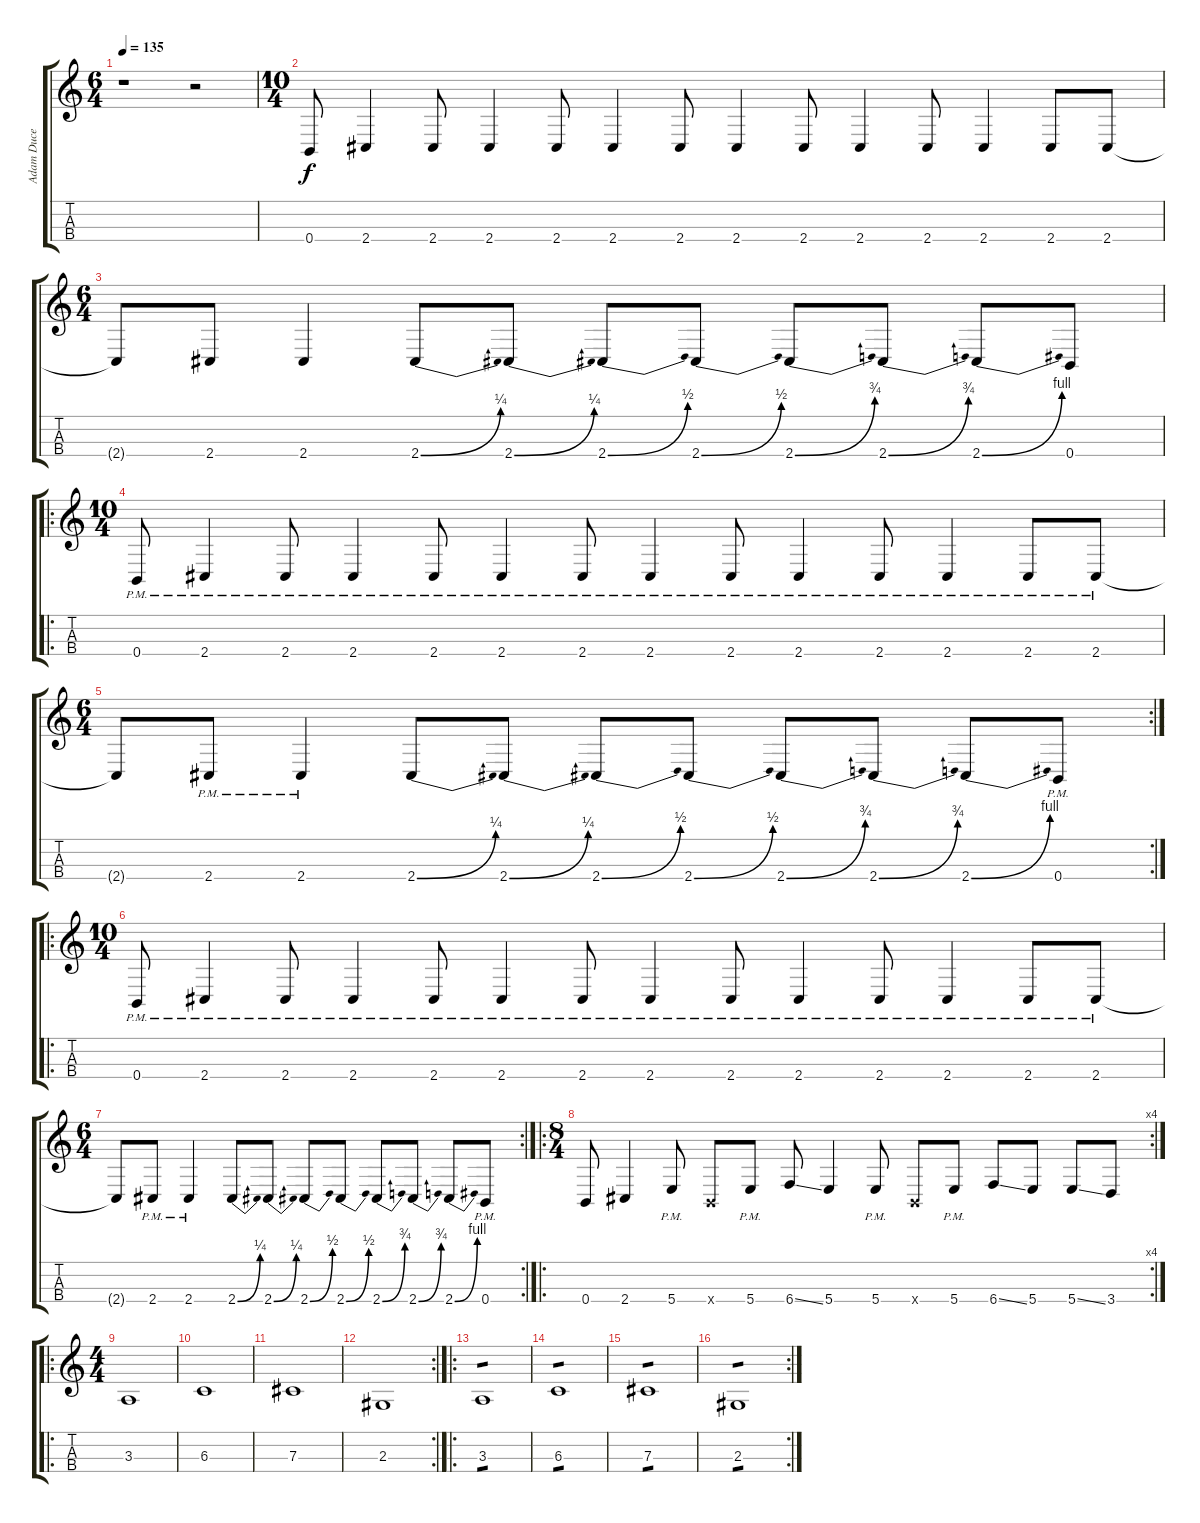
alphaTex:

\track ("Adam Duce [Bass]" "Adam Duce ") {instrument electricbasspick}
\staff {score tabs}
\tuning (E3 B2 Gb2 B1) {hide}
\ts (6 4)
\tempo 135
\clef g2
\ks c
r.1{dy f} r.2 |
\ts (10 4)
0.4.8 2.4.4 2.4.8 2.4.4 2.4.8 2.4.4 2.4.8 2.4.4 2.4.8 2.4.4 2.4.8 2.4.4 2.4.8 2.4.8 |
\ts (6 4)
2.4{t}.8 2.4.8 2.4.4 2.4{be (bend 0 0 60 1)}.8 2.4{be (bend 0 0 60 1)}.8 2.4{be (bend 0 0 60 2)}.8 2.4{be (bend 0 0 60 2)}.8 2.4{be (bend 0 0 60 3)}.8 2.4{be (bend 0 0 60 3)}.8 2.4{be (bend 0 0 60 4)}.8 0.4.8 |
\ro
\ts (10 4)
0.4{pm}.8 2.4{pm}.4 2.4{pm}.8 2.4{pm}.4 2.4{pm}.8 2.4{pm}.4 2.4{pm}.8 2.4{pm}.4 2.4{pm}.8 2.4{pm}.4 2.4{pm}.8 2.4{pm}.4 2.4{pm}.8 2.4{pm}.8 |
\rc 2
\ts (6 4)
2.4{t}.8 2.4{pm}.8 2.4{pm}.4 2.4{be (bend 0 0 60 1)}.8 2.4{be (bend 0 0 60 1)}.8 2.4{be (bend 0 0 60 2)}.8 2.4{be (bend 0 0 60 2)}.8 2.4{be (bend 0 0 60 3)}.8 2.4{be (bend 0 0 60 3)}.8 2.4{be (bend 0 0 60 4)}.8 0.4{pm}.8 |
\ro
\ts (10 4)
0.4{pm}.8 2.4{pm}.4 2.4{pm}.8 2.4{pm}.4 2.4{pm}.8 2.4{pm}.4 2.4{pm}.8 2.4{pm}.4 2.4{pm}.8 2.4{pm}.4 2.4{pm}.8 2.4{pm}.4 2.4{pm}.8 2.4{pm}.8 |
\rc 2
\ts (6 4)
2.4{t}.8 2.4{pm}.8 2.4{pm}.4 2.4{be (bend 0 0 60 1)}.8 2.4{be (bend 0 0 60 1)}.8 2.4{be (bend 0 0 60 2)}.8 2.4{be (bend 0 0 60 2)}.8 2.4{be (bend 0 0 60 3)}.8 2.4{be (bend 0 0 60 3)}.8 2.4{be (bend 0 0 60 4)}.8 0.4{pm}.8 |
\ro
\rc 4
\ts (8 4)
0.4.8 2.4.4 5.4{pm}.8 0.4{x}.8 5.4{pm}.8 6.4{ss}.8 5.4.4 5.4{pm}.8 0.4{x}.8 5.4{pm}.8 6.4{ss}.8 5.4.8 5.4{ss}.8 3.4.8 |
\ro
\ts (4 4)
3.3.1 |
6.3.1 |
7.3.1 |
\rc 2
2.3.1 |
\ro
3.3.1{tp 1} |
6.3.1{tp 1} |
7.3.1{tp 1} |
\rc 2
2.3.1{tp 1}
